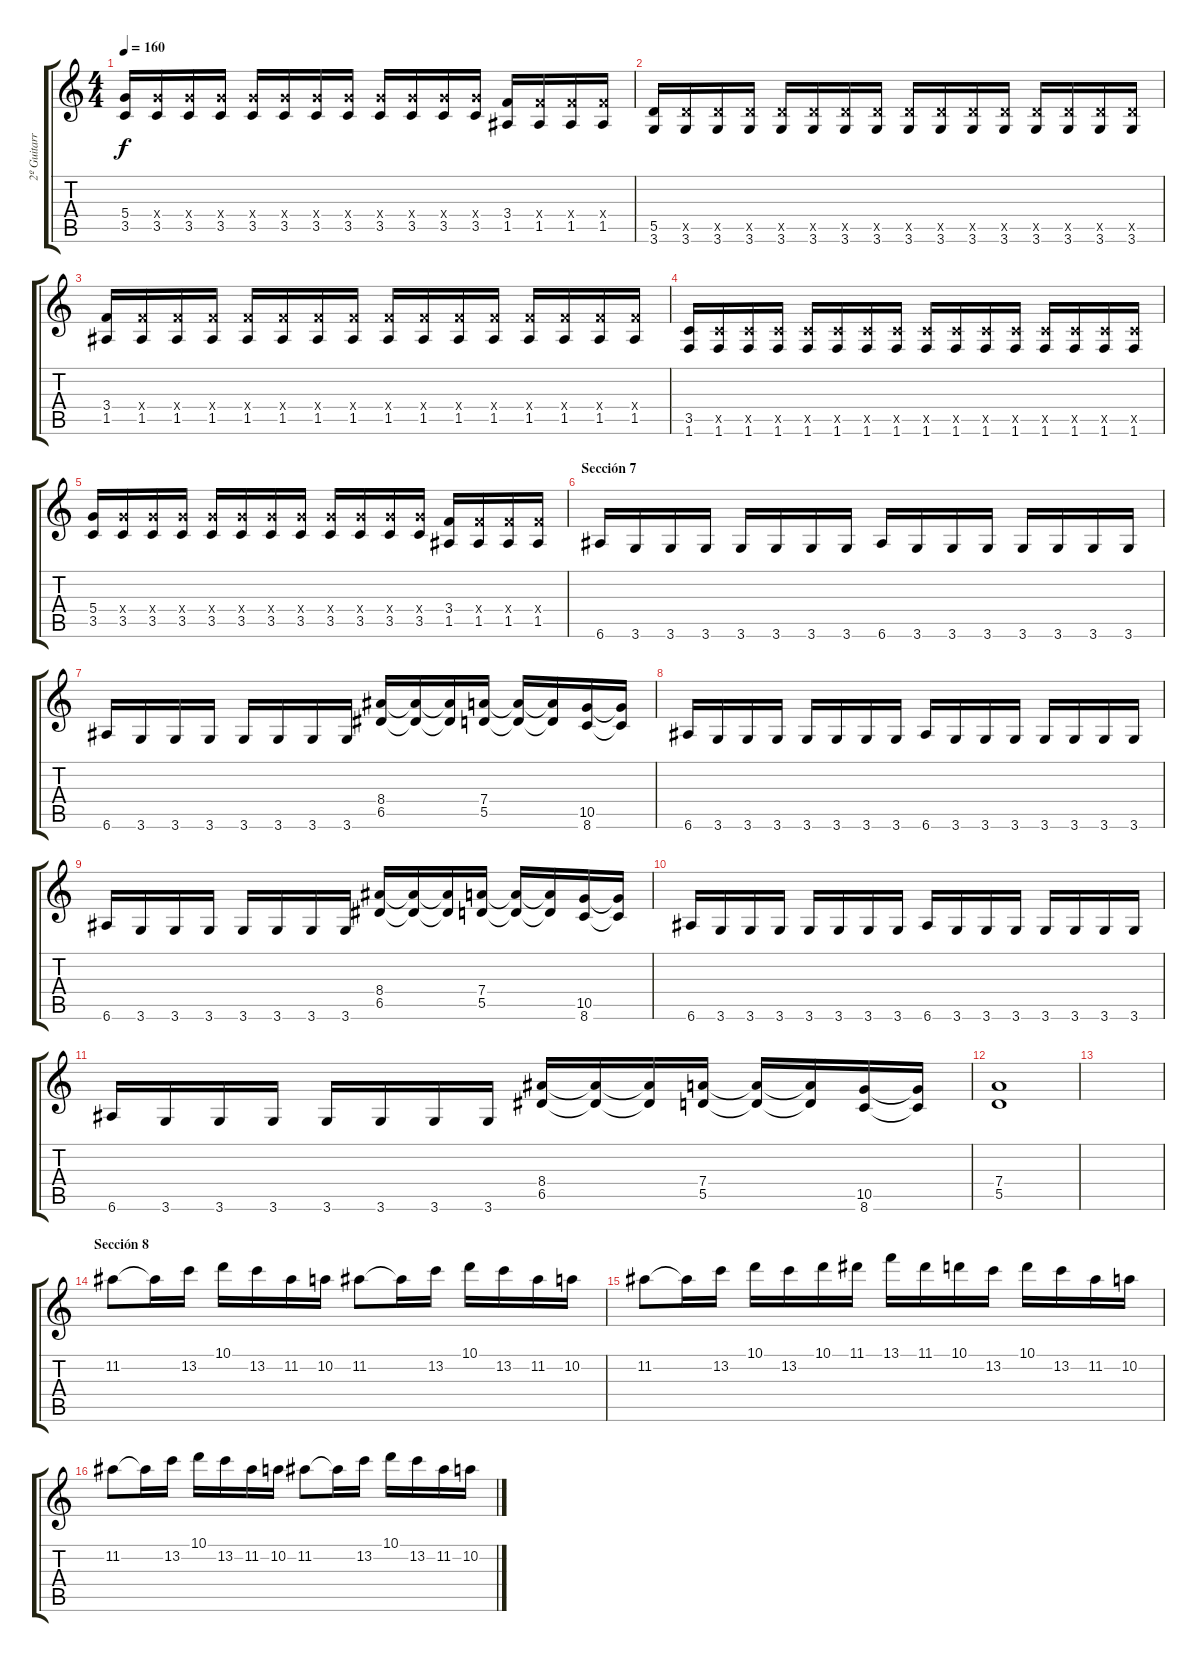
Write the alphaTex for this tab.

\track ("2º Guitarra" "2º Guitarr") {instrument overdrivenguitar}
\staff {score tabs}
\tuning (E4 B3 G3 D3 A2 E2) {hide}
\ts (4 4)
\tempo 160
\clef g2
\ks c
(5.4 3.5).16{dy f} (5.4{x} 3.5).16 (5.4{x} 3.5).16 (5.4{x} 3.5).16 (5.4{x} 3.5).16 (5.4{x} 3.5).16 (5.4{x} 3.5).16 (5.4{x} 3.5).16 (5.4{x} 3.5).16 (5.4{x} 3.5).16 (5.4{x} 3.5).16 (5.4{x} 3.5).16 (3.4 1.5).16 (3.4{x} 1.5).16 (3.4{x} 1.5).16 (3.4{x} 1.5).16 |
(5.5 3.6).16 (5.5{x} 3.6).16 (5.5{x} 3.6).16 (5.5{x} 3.6).16 (5.5{x} 3.6).16 (5.5{x} 3.6).16 (5.5{x} 3.6).16 (5.5{x} 3.6).16 (5.5{x} 3.6).16 (5.5{x} 3.6).16 (5.5{x} 3.6).16 (5.5{x} 3.6).16 (5.5{x} 3.6).16 (5.5{x} 3.6).16 (5.5{x} 3.6).16 (5.5{x} 3.6).16 |
(3.4 1.5).16 (3.4{x} 1.5).16 (3.4{x} 1.5).16 (3.4{x} 1.5).16 (3.4{x} 1.5).16 (3.4{x} 1.5).16 (3.4{x} 1.5).16 (3.4{x} 1.5).16 (3.4{x} 1.5).16 (3.4{x} 1.5).16 (3.4{x} 1.5).16 (3.4{x} 1.5).16 (3.4{x} 1.5).16 (3.4{x} 1.5).16 (3.4{x} 1.5).16 (3.4{x} 1.5).16 |
(3.5 1.6).16 (3.5{x} 1.6).16 (3.5{x} 1.6).16 (3.5{x} 1.6).16 (3.5{x} 1.6).16 (3.5{x} 1.6).16 (3.5{x} 1.6).16 (3.5{x} 1.6).16 (3.5{x} 1.6).16 (3.5{x} 1.6).16 (3.5{x} 1.6).16 (3.5{x} 1.6).16 (3.5{x} 1.6).16 (3.5{x} 1.6).16 (3.5{x} 1.6).16 (3.5{x} 1.6).16 |
(5.4 3.5).16 (5.4{x} 3.5).16 (5.4{x} 3.5).16 (5.4{x} 3.5).16 (5.4{x} 3.5).16 (5.4{x} 3.5).16 (5.4{x} 3.5).16 (5.4{x} 3.5).16 (5.4{x} 3.5).16 (5.4{x} 3.5).16 (5.4{x} 3.5).16 (5.4{x} 3.5).16 (3.4 1.5).16 (3.4{x} 1.5).16 (3.4{x} 1.5).16 (3.4{x} 1.5).16 |
\section ("" "Sección 7")
6.6.16 3.6.16 3.6.16 3.6.16 3.6.16 3.6.16 3.6.16 3.6.16 6.6.16 3.6.16 3.6.16 3.6.16 3.6.16 3.6.16 3.6.16 3.6.16 |
6.6.16 3.6.16 3.6.16 3.6.16 3.6.16 3.6.16 3.6.16 3.6.16 (8.4 6.5).16 (8.4{t} 6.5{t}).16 (8.4{t} 6.5{t}).16 (7.4 5.5).16 (7.4{t} 5.5{t}).16 (7.4{t} 5.5{t}).16 (10.5 8.6).16 (10.5{t} 8.6{t}).16 |
6.6.16 3.6.16 3.6.16 3.6.16 3.6.16 3.6.16 3.6.16 3.6.16 6.6.16 3.6.16 3.6.16 3.6.16 3.6.16 3.6.16 3.6.16 3.6.16 |
6.6.16 3.6.16 3.6.16 3.6.16 3.6.16 3.6.16 3.6.16 3.6.16 (8.4 6.5).16 (8.4{t} 6.5{t}).16 (8.4{t} 6.5{t}).16 (7.4 5.5).16 (7.4{t} 5.5{t}).16 (7.4{t} 5.5{t}).16 (10.5 8.6).16 (10.5{t} 8.6{t}).16 |
6.6.16 3.6.16 3.6.16 3.6.16 3.6.16 3.6.16 3.6.16 3.6.16 6.6.16 3.6.16 3.6.16 3.6.16 3.6.16 3.6.16 3.6.16 3.6.16 |
6.6.16 3.6.16 3.6.16 3.6.16 3.6.16 3.6.16 3.6.16 3.6.16 (8.4 6.5).16 (8.4{t} 6.5{t}).16 (8.4{t} 6.5{t}).16 (7.4 5.5).16 (7.4{t} 5.5{t}).16 (7.4{t} 5.5{t}).16 (10.5 8.6).16 (10.5{t} 8.6{t}).16 |
(7.4 5.5).1 |
|
\section ("" "Sección 8")
11.2.8 11.2{t}.16 13.2.16 10.1.16 13.2.16 11.2.16 10.2.16 11.2.8 11.2{t}.16 13.2.16 10.1.16 13.2.16 11.2.16 10.2.16 |
11.2.8 11.2{t}.16 13.2.16 10.1.16 13.2.16 10.1.16 11.1.16 13.1.16 11.1.16 10.1.16 13.2.16 10.1.16 13.2.16 11.2.16 10.2.16 |
11.2.8 11.2{t}.16 13.2.16 10.1.16 13.2.16 11.2.16 10.2.16 11.2.8 11.2{t}.16 13.2.16 10.1.16 13.2.16 11.2.16 10.2.16
